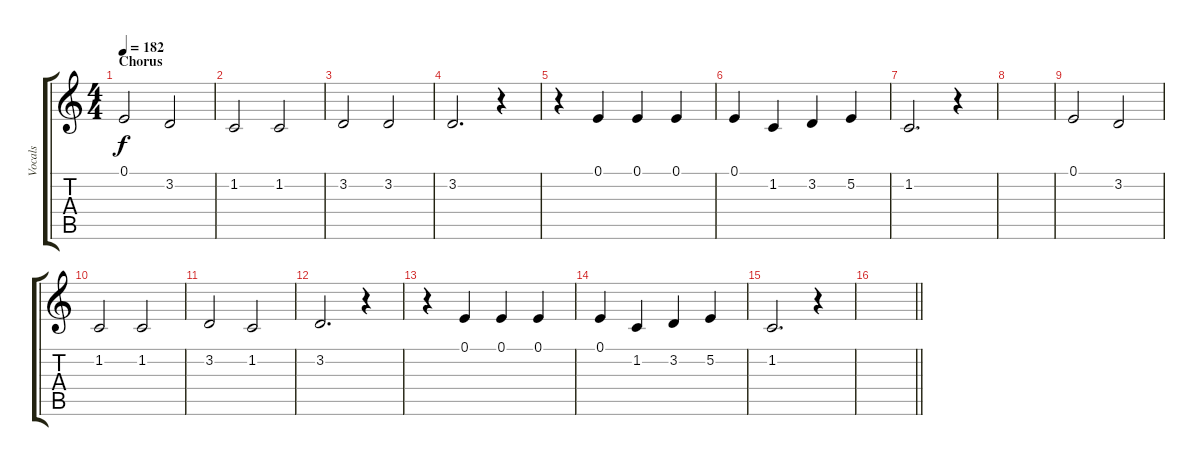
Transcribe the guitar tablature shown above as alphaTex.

\track ("Vocals" "Vocals") {instrument altosax}
\staff {score tabs}
\tuning (E4 B3 G3 D3 A2 E2) {hide}
\ts (4 4)
\section ("" "Chorus")
\tempo 182
\clef g2
\ks c
0.1.2{dy f} 3.2.2 |
1.2.2 1.2.2 |
3.2.2 3.2.2 |
3.2.2{d} r.4 |
r.4 0.1.4 0.1.4 0.1.4 |
0.1.4 1.2.4 3.2.4 5.2.4 |
1.2.2{d} r.4 |
|
0.1.2 3.2.2 |
1.2.2 1.2.2 |
3.2.2 1.2.2 |
3.2.2{d} r.4 |
r.4 0.1.4 0.1.4 0.1.4 |
0.1.4 1.2.4 3.2.4 5.2.4 |
1.2.2{d} r.4 |
\barLineRight lightlight
